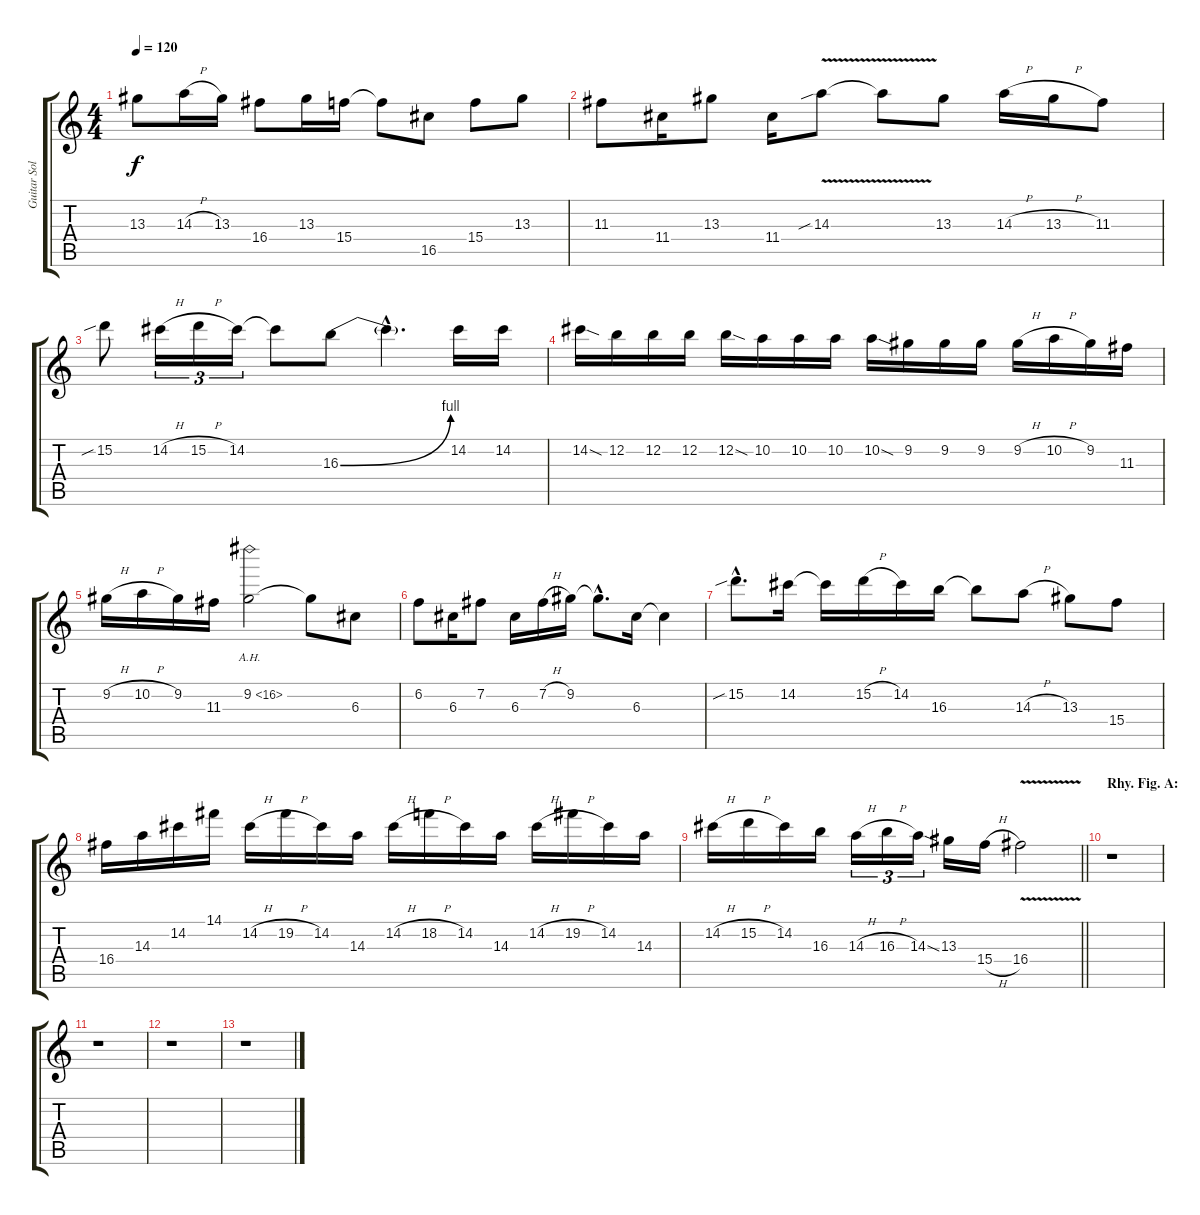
\track ("Guitar Solo's" "Guitar Sol") {instrument distortionguitar}
\staff {score tabs}
\tuning (E4 B3 G3 D3 A2 E2) {hide}
\ts (4 4)
\tempo 120
\clef g2
\ks c
13.3.8{dy f} 14.3{h}.16 13.3.16 16.4.8 13.3.16 15.4.16 15.4{t}.8 16.5.8 15.4.8 13.3.8 |
11.3.8 11.4.16 13.3.8 11.4.16 14.3{v sib}.8 14.3{t}.8 13.3.8 14.3{h}.16 13.3{h}.16 11.3.8 |
15.2{sib}.8 14.2{h}.16{tu (3 2)} 15.2{h}.16{tu (3 2)} 14.2.16{tu (3 2)} 14.2{t}.8 16.3{be (bend 0 0 60 4)}.8 16.3{hac t}.4{d} 14.2.16 14.2.16 |
14.2{sod}.16 12.2.16 12.2.16 12.2.16 12.2{sod}.16 10.2.16 10.2.16 10.2.16 10.2{sod}.16 9.2.16 9.2.16 9.2.16 9.2{h}.16 10.2{h}.16 9.2.16 11.3.16 |
9.2{h}.16 10.2{h}.16 9.2.16 11.3.16 9.2{ah 7}.2 9.2{t}.8 6.3.8 |
6.2.8 6.3.16 7.2.8 6.3.16 7.2{h}.16 9.2.16 9.2{hac t}.8{d} 6.3.16 6.3{t}.4 |
15.2{sib hac}.8{d} 14.2.16 14.2{t}.16 15.2{h}.16 14.2.16 16.3.16 16.3{t}.8 14.3{h}.8 13.3.8 15.4.8 |
16.4.16 14.3.16 14.2.16 14.1.16 14.2{h}.16 19.2{h}.16 14.2.16 14.3.16 14.2{h}.16 18.2{h}.16 14.2.16 14.3.16 14.2{h}.16 19.2{h}.16 14.2.16 14.3.16 |
\barLineRight lightlight
14.2{h}.16 15.2{h}.16 14.2.16 16.3.16 14.3{h}.16{tu (3 2)} 16.3{h}.16{tu (3 2)} 14.3{sod}.16{tu (3 2)} 13.3.16 15.4{h}.16 16.4{v}.2 |
\section ("" "Rhy. Fig. A:")
r.1 |
r.1 |
r.1 |
r.1
